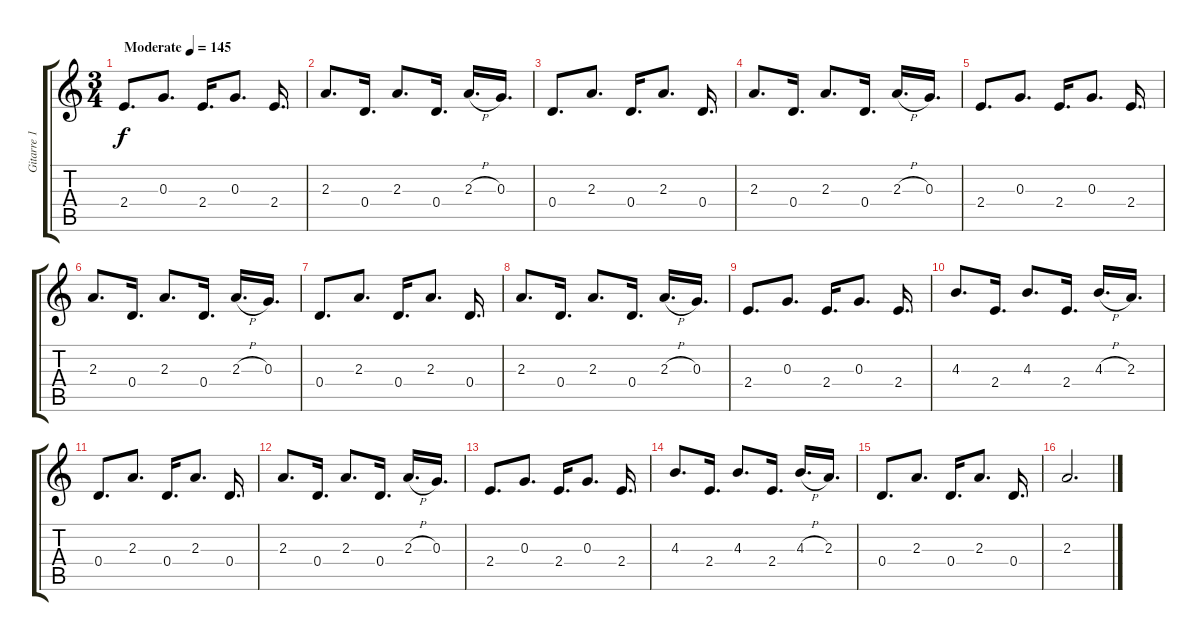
\track ("Gitarre 1" "Gitarre 1") {instrument distortionguitar}
\staff {score tabs}
\tuning (E4 B3 G3 D3 A2 E2) {hide}
\ts (3 4)
\tempo (145 "Moderate")
\clef g2
\ks c
2.4.8{d dy f instrument distortionguitar} 0.3.8{d} 2.4.16{d} 0.3.8{d} 2.4.16{d} |
2.3.8{d} 0.4.16{d} 2.3.8{d} 0.4.16{d} 2.3{h}.16{d} 0.3.16{d} |
0.4.8{d} 2.3.8{d} 0.4.16{d} 2.3.8{d} 0.4.16{d} |
2.3.8{d} 0.4.16{d} 2.3.8{d} 0.4.16{d} 2.3{h}.16{d} 0.3.16{d} |
2.4.8{d} 0.3.8{d} 2.4.16{d} 0.3.8{d} 2.4.16{d} |
2.3.8{d} 0.4.16{d} 2.3.8{d} 0.4.16{d} 2.3{h}.16{d} 0.3.16{d} |
0.4.8{d} 2.3.8{d} 0.4.16{d} 2.3.8{d} 0.4.16{d} |
2.3.8{d} 0.4.16{d} 2.3.8{d} 0.4.16{d} 2.3{h}.16{d} 0.3.16{d} |
2.4.8{d} 0.3.8{d} 2.4.16{d} 0.3.8{d} 2.4.16{d} |
4.3.8{d} 2.4.16{d} 4.3.8{d} 2.4.16{d} 4.3{h}.16{d} 2.3.16{d} |
0.4.8{d} 2.3.8{d} 0.4.16{d} 2.3.8{d} 0.4.16{d} |
2.3.8{d} 0.4.16{d} 2.3.8{d} 0.4.16{d} 2.3{h}.16{d} 0.3.16{d} |
2.4.8{d} 0.3.8{d} 2.4.16{d} 0.3.8{d} 2.4.16{d} |
4.3.8{d} 2.4.16{d} 4.3.8{d} 2.4.16{d} 4.3{h}.16{d} 2.3.16{d} |
0.4.8{d} 2.3.8{d} 0.4.16{d} 2.3.8{d} 0.4.16{d} |
2.3.2{d}
